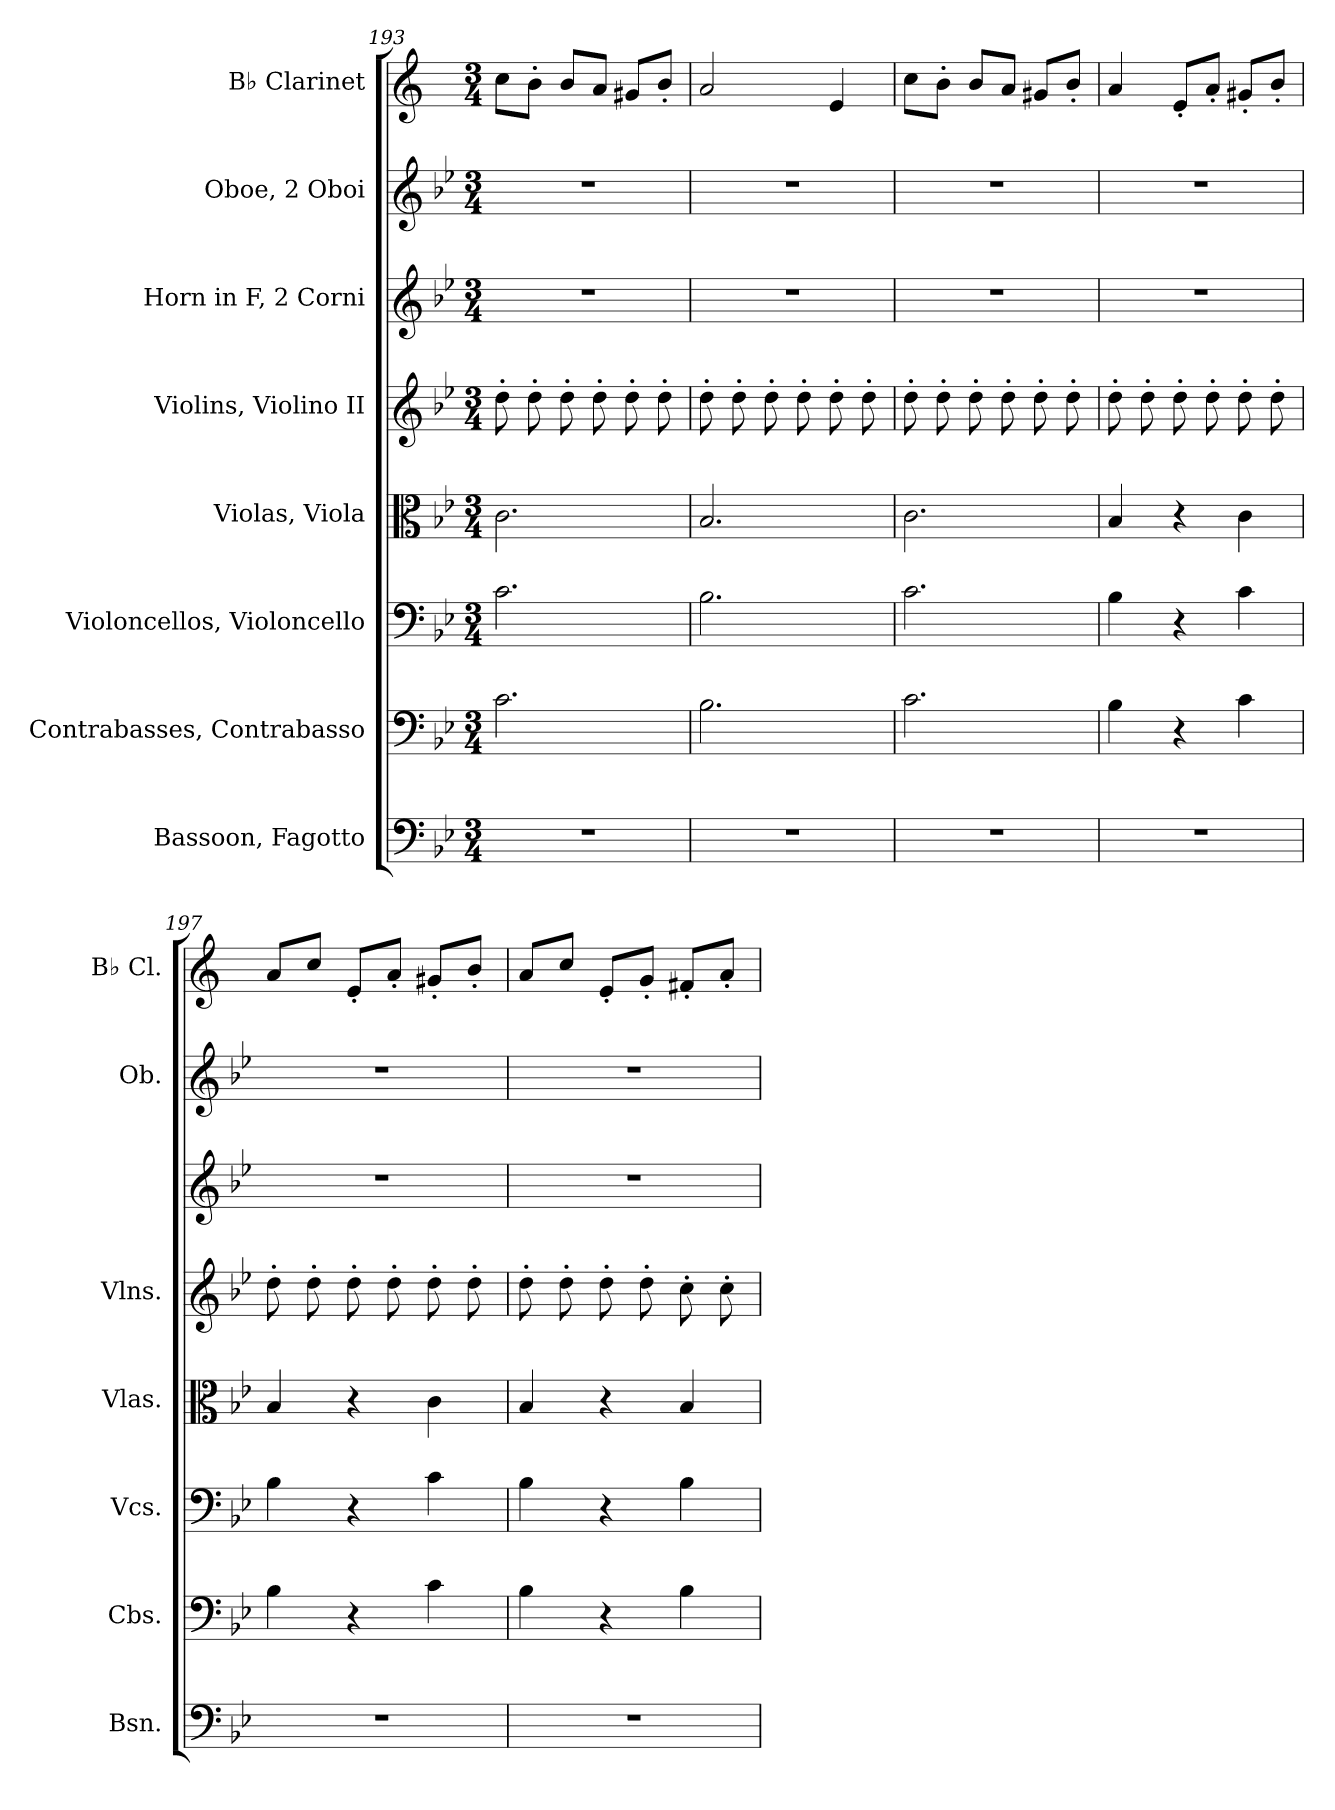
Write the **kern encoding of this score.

**kern	**kern	**kern	**kern	**kern	**kern	**kern	**kern
*part8	*part7	*part6	*part5	*part4	*part3	*part2	*part1
*staff8	*staff7	*staff6	*staff5	*staff4	*staff3	*staff2	*staff1
*I"Bassoon, Fagotto	*I"Contrabasses, Contrabasso	*I"Violoncellos, Violoncello	*I"Violas, Viola	*I"Violins, Violino II	*I"Horn in F, 2 Corni	*I"Oboe, 2 Oboi	*I"B♭ Clarinet
*I'Bsn.	*I'Cbs.	*I'Vcs.	*I'Vlas.	*I'Vlns.	*	*I'Ob.	*I'B♭ Cl.
!!LO:LB:g=z
*clefF4	*clefF4	*clefF4	*clefC3	*clefG2	*clefG2	*clefG2	*clefG2
*	*ITrd7c12	*	*	*	*ITrd4c7	*	*ITrd1c2
*k[b-e-]	*k[b-e-]	*k[b-e-]	*k[b-e-]	*k[b-e-]	*k[b-e-a-]	*k[b-e-]	*k[b-e-]
*M3/4	*M3/4	*M3/4	*M3/4	*M3/4	*M3/4	*M3/4	*M3/4
=193	=193	=193	=193	=193	=193	=193	=193
2.r	2.C\	2.c\	2.c\	8dd'\	2.r	2.r	8b-\L
.	.	.	.	8dd'\	.	.	8a'\J
.	.	.	.	8dd'\	.	.	8a/L
.	.	.	.	8dd'\	.	.	8g/J
.	.	.	.	8dd'\	.	.	8f#X/L
.	.	.	.	8dd'\	.	.	8a'/J
=194	=194	=194	=194	=194	=194	=194	=194
2.r	2.BB-\	2.B-\	2.B-/	8dd'\	2.r	2.r	2g/
.	.	.	.	8dd'\	.	.	.
.	.	.	.	8dd'\	.	.	.
.	.	.	.	8dd'\	.	.	.
.	.	.	.	8dd'\	.	.	4d/
.	.	.	.	8dd'\	.	.	.
=195	=195	=195	=195	=195	=195	=195	=195
2.r	2.C\	2.c\	2.c\	8dd'\	2.r	2.r	8b-\L
.	.	.	.	8dd'\	.	.	8a'\J
.	.	.	.	8dd'\	.	.	8a/L
.	.	.	.	8dd'\	.	.	8g/J
.	.	.	.	8dd'\	.	.	8f#X/L
.	.	.	.	8dd'\	.	.	8a'/J
=196	=196	=196	=196	=196	=196	=196	=196
2.r	4BB-\	4B-\	4B-/	8dd'\	2.r	2.r	4g/
.	.	.	.	8dd'\	.	.	.
.	4r	4r	4r	8dd'\	.	.	8d'/L
.	.	.	.	8dd'\	.	.	8g'/J
.	4C\	4c\	4c\	8dd'\	.	.	8f#X'/L
.	.	.	.	8dd'\	.	.	8a'/J
=197	=197	=197	=197	=197	=197	=197	=197
2.r	4BB-\	4B-\	4B-/	8dd'\	2.r	2.r	8g/L
.	.	.	.	8dd'\	.	.	8b-/J
.	4r	4r	4r	8dd'\	.	.	8d'/L
.	.	.	.	8dd'\	.	.	8g'/J
.	4C\	4c\	4c\	8dd'\	.	.	8f#X'/L
.	.	.	.	8dd'\	.	.	8a'/J
=198	=198	=198	=198	=198	=198	=198	=198
2.r	4BB-\	4B-\	4B-/	8dd'\	2.r	2.r	8g/L
.	.	.	.	8dd'\	.	.	8b-/J
.	4r	4r	4r	8dd'\	.	.	8d'/L
.	.	.	.	8dd'\	.	.	8f'/J
.	4BB-\	4B-\	4B-/	8cc'\	.	.	8en'/L
.	.	.	.	8cc'\	.	.	8g'/J
=	=	=	=	=	=	=	=
*-	*-	*-	*-	*-	*-	*-	*-
